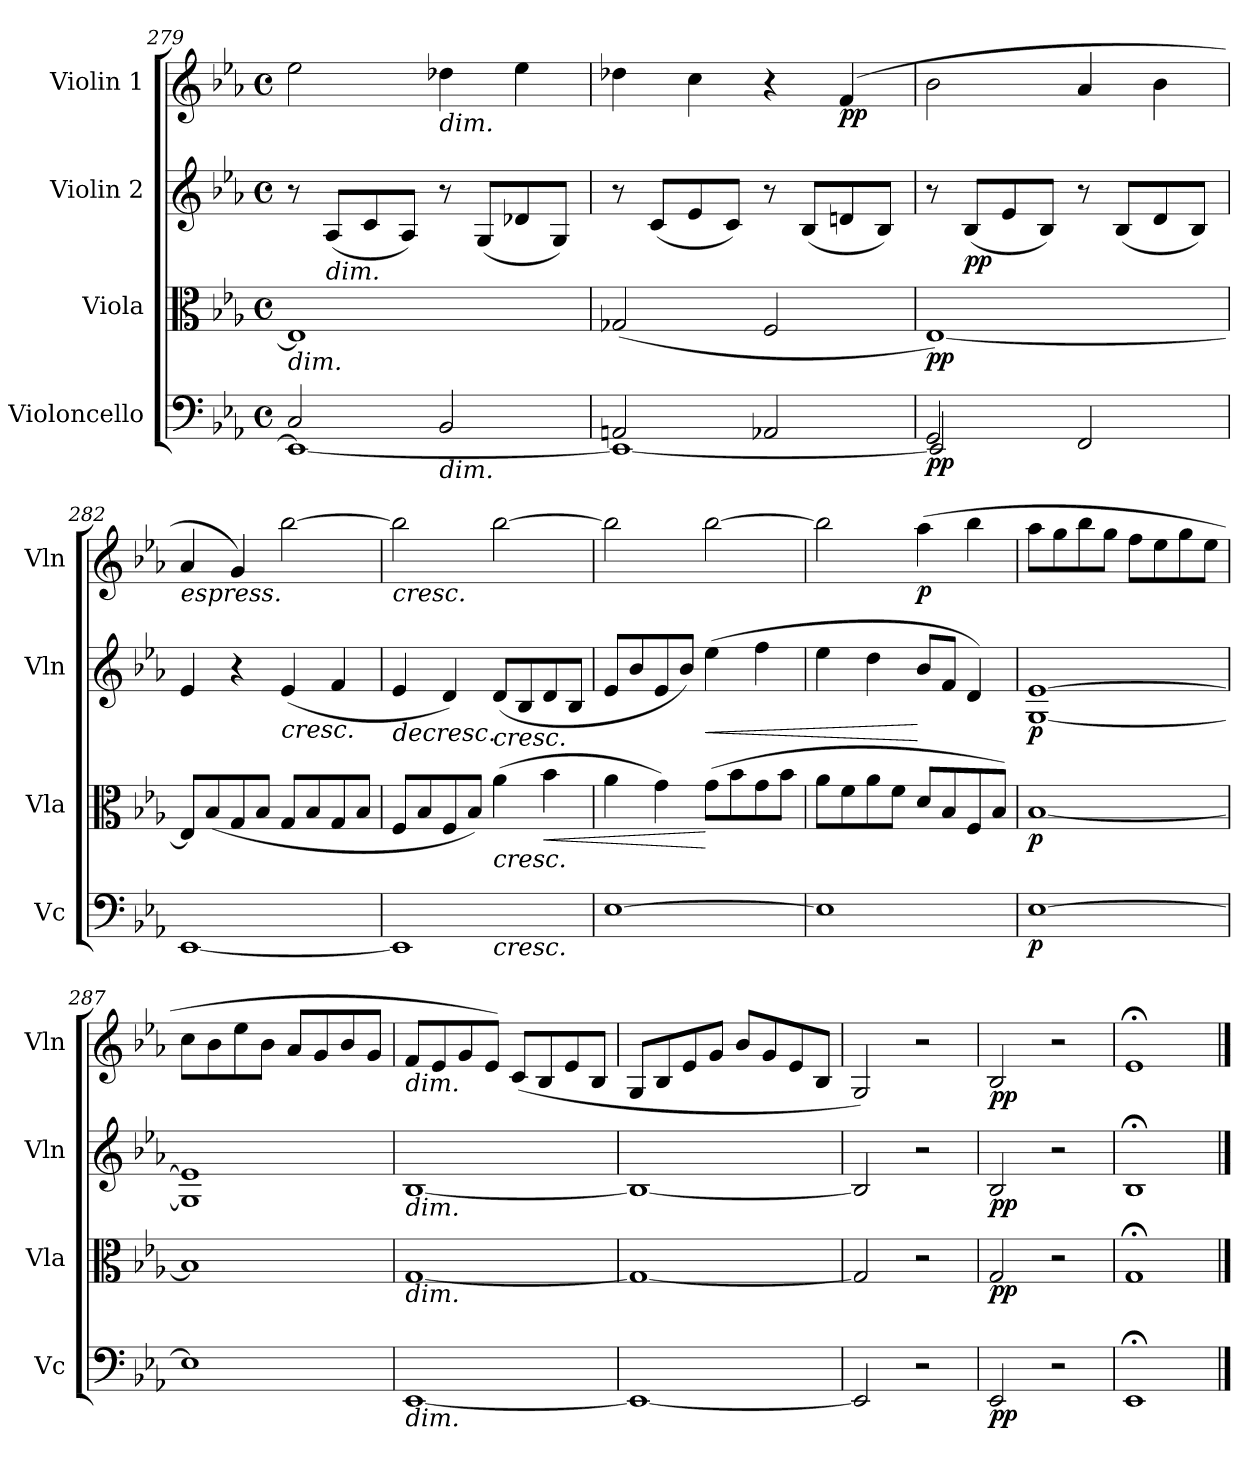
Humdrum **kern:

**kern	**dynam	**kern	**dynam	**kern	**dynam	**kern	**dynam
*part4	*part4	*part3	*part3	*part2	*part2	*part1	*part1
*staff4	*staff4	*staff3	*staff3	*staff2	*staff2	*staff1	*staff1
*I"Violoncello	*	*I"Viola	*	*I"Violin 2	*	*I"Violin 1	*
*I'Vc	*	*I'Vla	*	*I'Vln	*	*I'Vln	*
*clefF4	*	*clefC3	*	*clefG2	*	*clefG2	*
*k[b-e-a-]	*	*k[b-e-a-]	*	*k[b-e-a-]	*	*k[b-e-a-]	*
*M4/4	*	*M4/4	*	*M4/4	*	*M4/4	*
*met(c)	*	*met(c)	*	*met(c)	*	*met(c)	*
=279	=279	=279	=279	=279	=279	=279	=279
*^	*	*	*	*	*	*	*
!	!	!	!LO:TX:b:i:t=dim.	!	!	!	!	!
2C/	1EE-_	.	1E-]	.	8r	.	2ee-\	.
!	!	!	!	!	!LO:TX:b:i:t=dim.	!	!	!
.	.	.	.	.	(8A-/L	.	.	.
.	.	.	.	.	8c/	.	.	.
.	.	.	.	.	8A-/J)	.	.	.
!	!	!	!	!	!	!	!LO:TX:b:i:t=dim.	!
!LO:TX:b:i:t=dim.	!	!	!	!	!	!	!	!
2BB-/	.	.	.	.	8r	.	4dd-X\	.
.	.	.	.	.	(8G/L	.	.	.
.	.	.	.	.	8d-X/	.	4ee-\	.
.	.	.	.	.	8G/J)	.	.	.
=280	=280	=280	=280	=280	=280	=280	=280	=280
2AAn/	1EE-_	.	(2G-X/	.	8r	.	4dd-X\	.
.	.	.	.	.	(8c/L	.	.	.
.	.	.	.	.	8e-/	.	4cc\	.
.	.	.	.	.	8c/J)	.	.	.
2AA-X/	.	.	2F/	.	8r	.	4r	.
.	.	.	.	.	(8B-/L	.	.	.
!	!	!	!	!	!	!	!	!LO:DY:b
.	.	.	.	.	8dn/	.	(4f/	pp
.	.	.	.	.	8B-/J)	.	.	.
!!LO:LB:g=z
=281	=281	=281	=281	=281	=281	=281	=281	=281
!	!	!LO:DY:b	!	!LO:DY:b	!	!	!	!
2GG/	2EE-/]	pp	[1E-)	pp	8r	.	2b-\	.
!	!	!	!	!	!	!LO:DY:b	!	!
.	.	.	.	.	(8B-/L	pp	.	.
.	.	.	.	.	8e-/	.	.	.
.	.	.	.	.	8B-/J)	.	.	.
2FF/	2ryy	.	.	.	8r	.	4a-/	.
.	.	.	.	.	(8B-/L	.	.	.
.	.	.	.	.	8d/	.	4b-\	.
.	.	.	.	.	8B-/J)	.	.	.
*v	*v	*	*	*	*	*	*	*
=282	=282	=282	=282	=282	=282	=282	=282
!	!	!	!	!	!	!LO:TX:b:i:t=espress.	!
[1EE-	.	8E-/L]	.	4e-/	.	4a-/	.
.	.	(<8B-/	.	.	.	.	.
.	.	8G/	.	4r	.	4g/)	.
.	.	8B-/J	.	.	.	.	.
!	!	!	!	!	!LO:HP:b	!	!
.	.	8G/L	.	(4e-/	<	[2bb-\	.
.	.	8B-/	.	.	.	.	.
.	.	8G/	.	4f/	.	.	.
.	.	8B-/J	.	.	.	.	.
!!LO:LB:g=z
=283	=283	=283	=283	=283	=283	=283	=283
*^	*	*	*	*	*	*	*
!	!	!	!	!	!	!	!LO:TX:b:i:t=cresc.	!
!	!	!	!	!	!	!LO:HP:b	!	!
1EE-]	2ryy	.	8F/L	.	4e-/	>	2bb-\]	.
.	.	.	8B-/	.	.	.	.	.
.	.	.	8F/	.	4d/)	[	.	.
.	.	.	8B-/J)	.	.	.	.	.
!	!	!	!	!	!LO:TX:b:i:t=cresc.	!	!	!
!	!	!	!LO:TX:b:i:t=cresc.	!	!	!	!	!
!	!LO:TX:b:i:t=cresc.	!	!	!	!	!	!	!
.	2ryy	.	(4a-\	.	(8d/L	.	[2bb-\	.
.	.	.	.	.	8B-/	.	.	.
!	!	!	!	!LO:HP:b	!	!	!	!
.	.	.	4b-\	<	8d/	.	.	.
.	.	.	.	.	8B-/J	.	.	.
*v	*v	*	*	*	*	*	*	*
=284	=284	=284	=284	=284	=284	=284	=284
[1E-	.	4a-\	.	8e-/L	.	2bb-\]	.
.	.	.	.	8b-/	.	.	.
.	.	4g\)	.	8e-/	.	.	.
.	.	.	.	8b-/J)	.	.	.
!	!	!	!	!	!LO:HP:b	!	!
.	.	(8g\L	[	(4ee-\	<	[2bb-\	.
.	.	8b-\	.	.	.	.	.
.	.	8g\	.	4ff\	.	.	.
.	.	8b-\J	.	.	.	.	.
.	.	.	.	.	]	.	.
=285	=285	=285	=285	=285	=285	=285	=285
1E-]	.	8a-\L	.	4ee-\	.	2bb-\]	.
.	.	8f\	.	.	.	.	.
.	.	8a-\	.	4dd\	.	.	.
.	.	8f\J	.	.	.	.	.
!	!	!	!	!	!	!	!LO:DY:b
.	.	8d/L	.	8b-/L	[	(4aa-\	p
.	.	8B-/	.	8f/J	.	.	.
.	.	8F/	.	4d/)	.	4bb-\	.
.	.	8B-/J)	.	.	.	.	.
=286	=286	=286	=286	=286	=286	=286	=286
!	!LO:DY:b	!	!LO:DY:b	!	!LO:DY:b	!	!
[1E-	p	[1B-	p	[1G [1e-	p	8aa-\L	.
.	.	.	.	.	.	8gg\	.
.	.	.	.	.	.	8bb-\	.
.	.	.	.	.	.	8gg\J	.
.	.	.	.	.	.	8ff\L	.
.	.	.	.	.	.	8ee-\	.
.	.	.	.	.	.	8gg\	.
.	.	.	.	.	.	8ee-\J	.
=287	=287	=287	=287	=287	=287	=287	=287
1E-]	.	1B-]	.	1G] 1e-]	.	8cc\L	.
.	.	.	.	.	.	8b-\	.
.	.	.	.	.	.	8ee-\	.
.	.	.	.	.	.	8b-\J	.
.	.	.	.	.	.	8a-/L	.
.	.	.	.	.	.	8g/	.
.	.	.	.	.	.	8b-/	.
.	.	.	.	.	.	8g/J	.
!!LO:LB:g=z
=288	=288	=288	=288	=288	=288	=288	=288
!	!	!	!	!	!	!LO:TX:b:i:t=dim.	!
!	!	!	!	!LO:TX:b:i:t=dim.	!	!	!
!	!	!LO:TX:b:i:t=dim.	!	!	!	!	!
!LO:TX:b:i:t=dim.	!	!	!	!	!	!	!
[1EE-	.	[1G	.	[1B-	.	8f/L	.
.	.	.	.	.	.	8e-/	.
.	.	.	.	.	.	8g/	.
.	.	.	.	.	.	8e-/J)	.
.	.	.	.	.	.	(8c/L	.
.	.	.	.	.	.	8B-/	.
.	.	.	.	.	.	8e-/	.
.	.	.	.	.	.	8B-/J	.
=289	=289	=289	=289	=289	=289	=289	=289
1EE-_	.	1G_	.	1B-_	.	8G/L	.
.	.	.	.	.	.	8B-/	.
.	.	.	.	.	.	8e-/	.
.	.	.	.	.	.	8g/J	.
.	.	.	.	.	.	8b-/L	.
.	.	.	.	.	.	8g/	.
.	.	.	.	.	.	8e-/	.
.	.	.	.	.	.	8B-/J	.
=290	=290	=290	=290	=290	=290	=290	=290
2EE-/]	.	2G/]	.	2B-/]	.	2G/)	.
2r	.	2r	.	2r	.	2r	.
=291	=291	=291	=291	=291	=291	=291	=291
!	!LO:DY:b	!	!LO:DY:b	!	!LO:DY:b	!	!LO:DY:b
2EE-/	pp	2G/	pp	2B-/	pp	2B-/	pp
2r	.	2r	.	2r	.	2r	.
=292	=292	=292	=292	=292	=292	=292	=292
1EE-;<	.	1G;<	.	1B-;<	.	1e-;<	.
==	==	==	==	==	==	==	==
*-	*-	*-	*-	*-	*-	*-	*-
